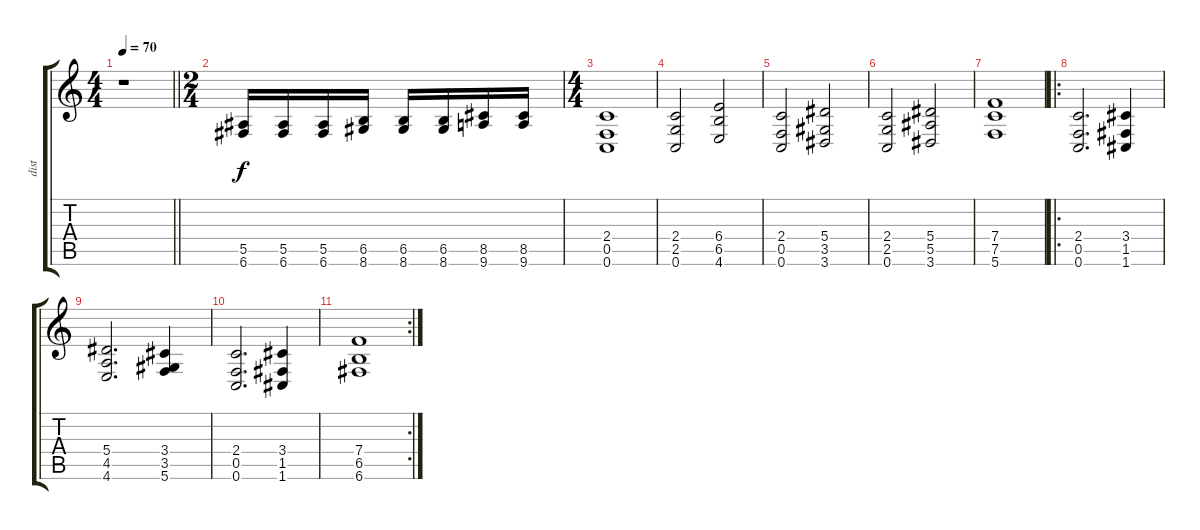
\track ("dist" "dist") {instrument distortionguitar}
\staff {score tabs}
\tuning (C4 G3 Eb3 Bb2 F2 C2) {hide}
\ts (4 4)
\tempo 70
\clef g2
\barLineRight lightlight
\ks c
r.1{dy f} |
\ts (2 4)
(5.5 6.6).16 (5.5 6.6).16 (5.5 6.6).16 (6.5 8.6).16 (6.5 8.6).16 (6.5 8.6).16 (8.5 9.6).16 (8.5 9.6).16 |
\ts (4 4)
(2.4 0.5 0.6).1 |
(2.4 2.5 0.6).2 (6.4 6.5 4.6).2 |
(2.4 0.5 0.6).2 (5.4 3.5 3.6).2 |
(2.4 2.5 0.6).2 (5.4 5.5 3.6).2 |
(7.4 7.5 5.6).1 |
\ro
(2.4 0.5 0.6).2{d} (3.4 1.5 1.6).4 |
(5.4 4.5 4.6).2{d} (3.4 3.5 5.6).4 |
(2.4 0.5 0.6).2{d} (3.4 1.5 1.6).4 |
\rc 2
(7.4 6.5 6.6).1
